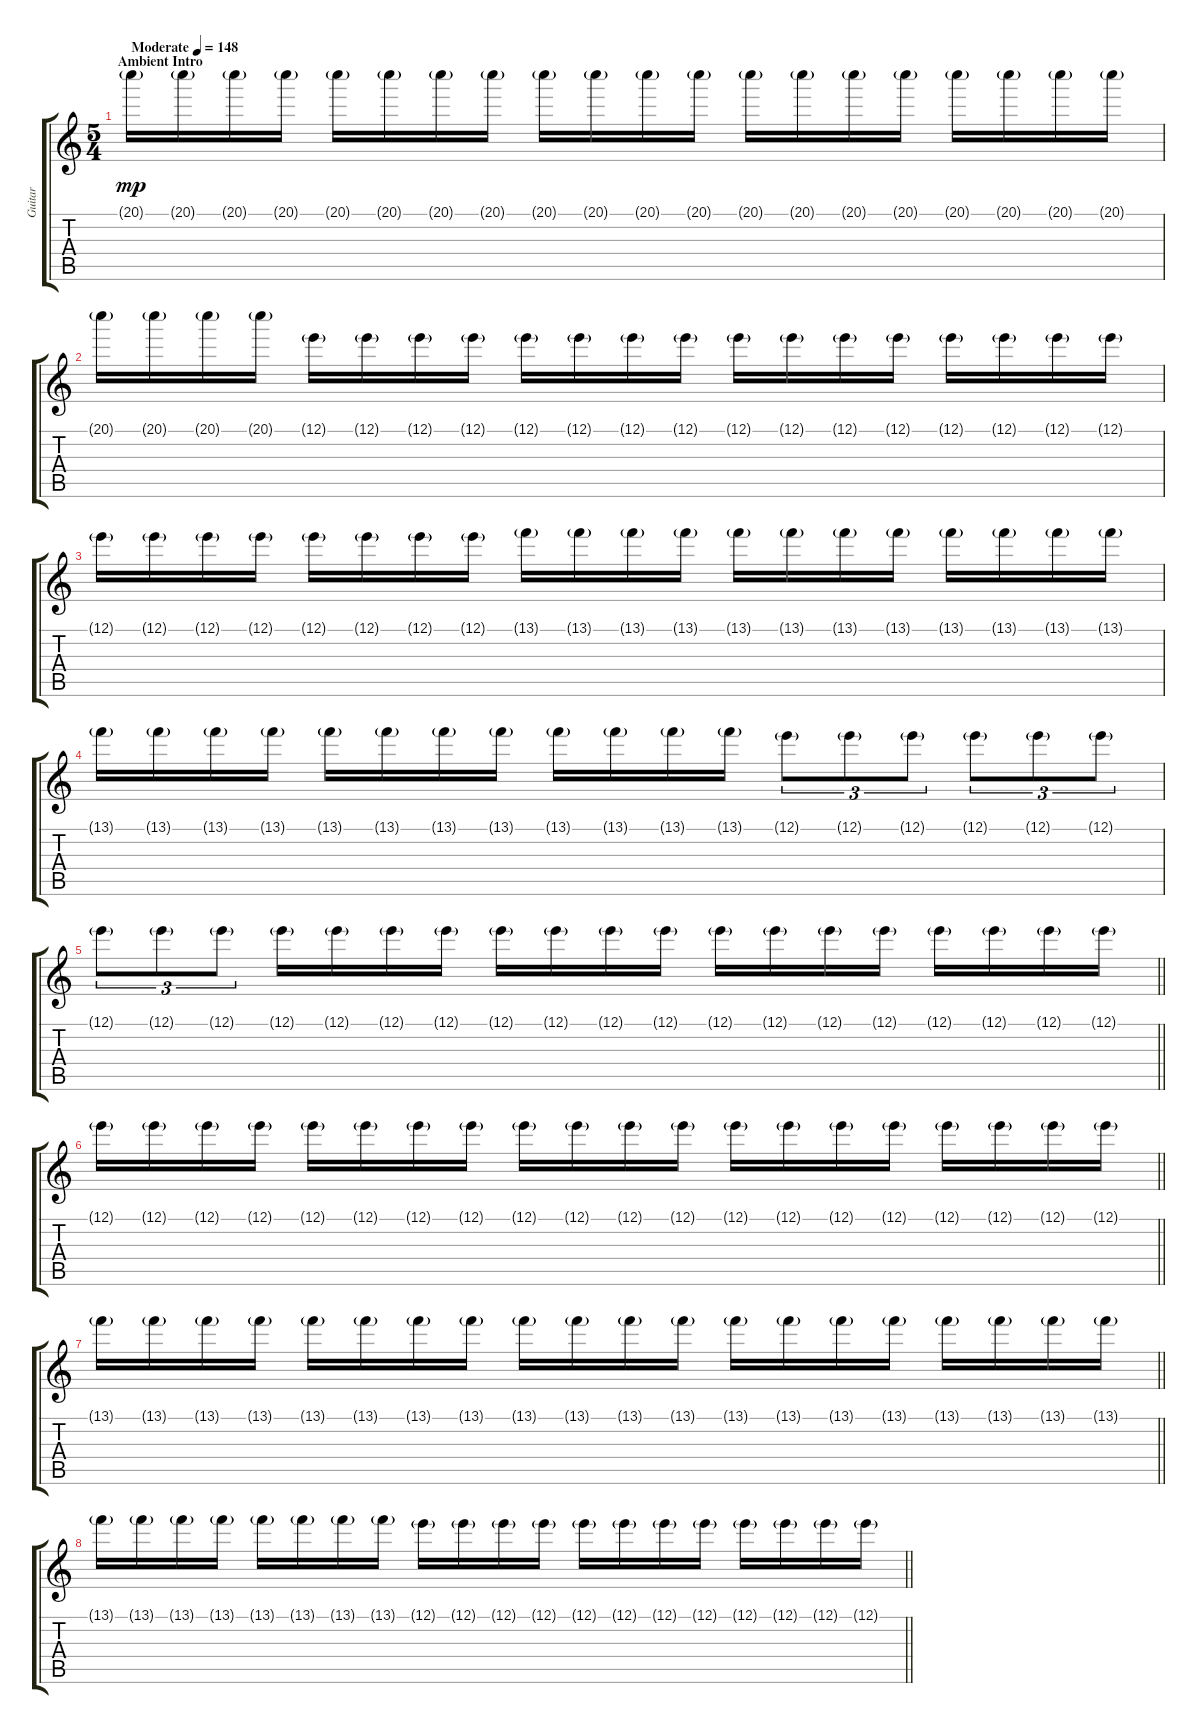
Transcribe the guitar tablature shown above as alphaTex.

\track ("Guitar" "Guitar") {instrument overdrivenguitar}
\staff {score tabs}
\tuning (E4 B3 G3 D3 A2 E2) {hide}
\ts (5 4)
\section ("" "Ambient Intro")
\tempo (148 "Moderate")
\clef g2
\ks c
20.1{g}.16{dy mp instrument overdrivenguitar} 20.1{g}.16 20.1{g}.16 20.1{g}.16 20.1{g}.16 20.1{g}.16 20.1{g}.16 20.1{g}.16 20.1{g}.16 20.1{g}.16 20.1{g}.16 20.1{g}.16 20.1{g}.16 20.1{g}.16 20.1{g}.16 20.1{g}.16 20.1{g}.16 20.1{g}.16 20.1{g}.16 20.1{g}.16 |
20.1{g}.16 20.1{g}.16 20.1{g}.16 20.1{g}.16 12.1{g}.16 12.1{g}.16 12.1{g}.16 12.1{g}.16 12.1{g}.16 12.1{g}.16 12.1{g}.16 12.1{g}.16 12.1{g}.16 12.1{g}.16 12.1{g}.16 12.1{g}.16 12.1{g}.16 12.1{g}.16 12.1{g}.16 12.1{g}.16 |
12.1{g}.16 12.1{g}.16 12.1{g}.16 12.1{g}.16 12.1{g}.16 12.1{g}.16 12.1{g}.16 12.1{g}.16 13.1{g}.16 13.1{g}.16 13.1{g}.16 13.1{g}.16 13.1{g}.16 13.1{g}.16 13.1{g}.16 13.1{g}.16 13.1{g}.16 13.1{g}.16 13.1{g}.16 13.1{g}.16 |
13.1{g}.16 13.1{g}.16 13.1{g}.16 13.1{g}.16 13.1{g}.16 13.1{g}.16 13.1{g}.16 13.1{g}.16 13.1{g}.16 13.1{g}.16 13.1{g}.16 13.1{g}.16 12.1{g}.8{tu (3 2)} 12.1{g}.8{tu (3 2)} 12.1{g}.8{tu (3 2)} 12.1{g}.8{tu (3 2)} 12.1{g}.8{tu (3 2)} 12.1{g}.8{tu (3 2)} |
\barLineRight lightlight
12.1{g}.8{tu (3 2)} 12.1{g}.8{tu (3 2)} 12.1{g}.8{tu (3 2)} 12.1{g}.16 12.1{g}.16 12.1{g}.16 12.1{g}.16 12.1{g}.16 12.1{g}.16 12.1{g}.16 12.1{g}.16 12.1{g}.16 12.1{g}.16 12.1{g}.16 12.1{g}.16 12.1{g}.16 12.1{g}.16 12.1{g}.16 12.1{g}.16 |
\barLineRight lightlight
12.1{g}.16 12.1{g}.16 12.1{g}.16 12.1{g}.16 12.1{g}.16 12.1{g}.16 12.1{g}.16 12.1{g}.16 12.1{g}.16 12.1{g}.16 12.1{g}.16 12.1{g}.16 12.1{g}.16 12.1{g}.16 12.1{g}.16 12.1{g}.16 12.1{g}.16 12.1{g}.16 12.1{g}.16 12.1{g}.16 |
\barLineRight lightlight
13.1{g}.16 13.1{g}.16 13.1{g}.16 13.1{g}.16 13.1{g}.16 13.1{g}.16 13.1{g}.16 13.1{g}.16 13.1{g}.16 13.1{g}.16 13.1{g}.16 13.1{g}.16 13.1{g}.16 13.1{g}.16 13.1{g}.16 13.1{g}.16 13.1{g}.16 13.1{g}.16 13.1{g}.16 13.1{g}.16 |
\barLineRight lightlight
13.1{g}.16 13.1{g}.16 13.1{g}.16 13.1{g}.16 13.1{g}.16 13.1{g}.16 13.1{g}.16 13.1{g}.16 12.1{g}.16 12.1{g}.16 12.1{g}.16 12.1{g}.16 12.1{g}.16 12.1{g}.16 12.1{g}.16 12.1{g}.16 12.1{g}.16 12.1{g}.16 12.1{g}.16 12.1{g}.16
